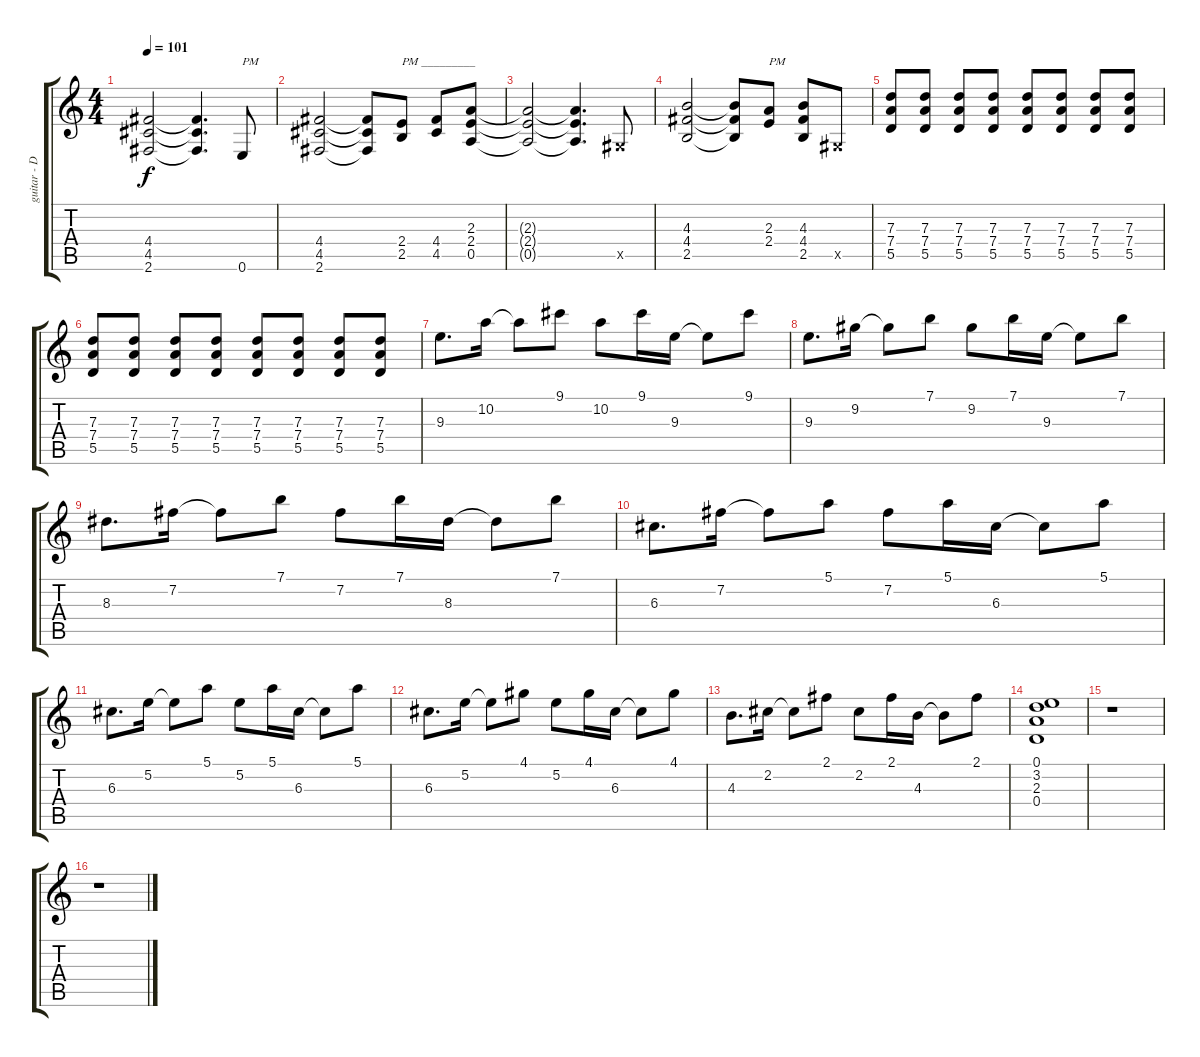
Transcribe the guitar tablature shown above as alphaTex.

\track ("guitar - Dave Mustaine" "guitar - D") {instrument distortionguitar}
\staff {score tabs}
\tuning (E4 B3 G3 D3 A2 E2) {hide}
\ts (4 4)
\tempo 101
\clef g2
\ks c
(4.4 4.5 2.6).2{dy f} (4.4{t} 4.5{t} 2.6{t}).4{d} 0.6.8{txt "PM"} |
(4.4 4.5 2.6).2 (4.4{t} 4.5{t} 2.6{t}).8 (2.4 2.5).8{txt "PM _________"} (4.4 4.5).8 (2.3 2.4 0.5).8 |
(2.3{t} 2.4{t} 0.5{t}).2 (2.3{t} 2.4{t} 0.5{t}).4{d} -1.5{x}.8 |
(4.3 4.4 2.5).2 (4.3{t} 4.4{t} 2.5{t}).8 (2.3 2.4).8{txt "PM"} (4.3 4.4 2.5).8 -1.5{x}.8 |
(7.3 7.4 5.5).8 (7.3 7.4 5.5).8 (7.3 7.4 5.5).8 (7.3 7.4 5.5).8 (7.3 7.4 5.5).8 (7.3 7.4 5.5).8 (7.3 7.4 5.5).8 (7.3 7.4 5.5).8 |
(7.3 7.4 5.5).8 (7.3 7.4 5.5).8 (7.3 7.4 5.5).8 (7.3 7.4 5.5).8 (7.3 7.4 5.5).8 (7.3 7.4 5.5).8 (7.3 7.4 5.5).8 (7.3 7.4 5.5).8 |
9.3.8{d} 10.2.16 10.2{t}.8 9.1.8 10.2.8 9.1.16 9.3.16 9.3{t}.8 9.1.8 |
9.3.8{d} 9.2.16 9.2{t}.8 7.1.8 9.2.8 7.1.16 9.3.16 9.3{t}.8 7.1.8 |
8.3.8{d} 7.2.16 7.2{t}.8 7.1.8 7.2.8 7.1.16 8.3.16 8.3{t}.8 7.1.8 |
6.3.8{d} 7.2.16 7.2{t}.8 5.1.8 7.2.8 5.1.16 6.3.16 6.3{t}.8 5.1.8 |
6.3.8{d} 5.2.16 5.2{t}.8 5.1.8 5.2.8 5.1.16 6.3.16 6.3{t}.8 5.1.8 |
6.3.8{d} 5.2.16 5.2{t}.8 4.1.8 5.2.8 4.1.16 6.3.16 6.3{t}.8 4.1.8 |
4.3.8{d} 2.2.16 2.2{t}.8 2.1.8 2.2.8 2.1.16 4.3.16 4.3{t}.8 2.1.8 |
(0.1 3.2 2.3 0.4).1 |
r.1 |
r.1
